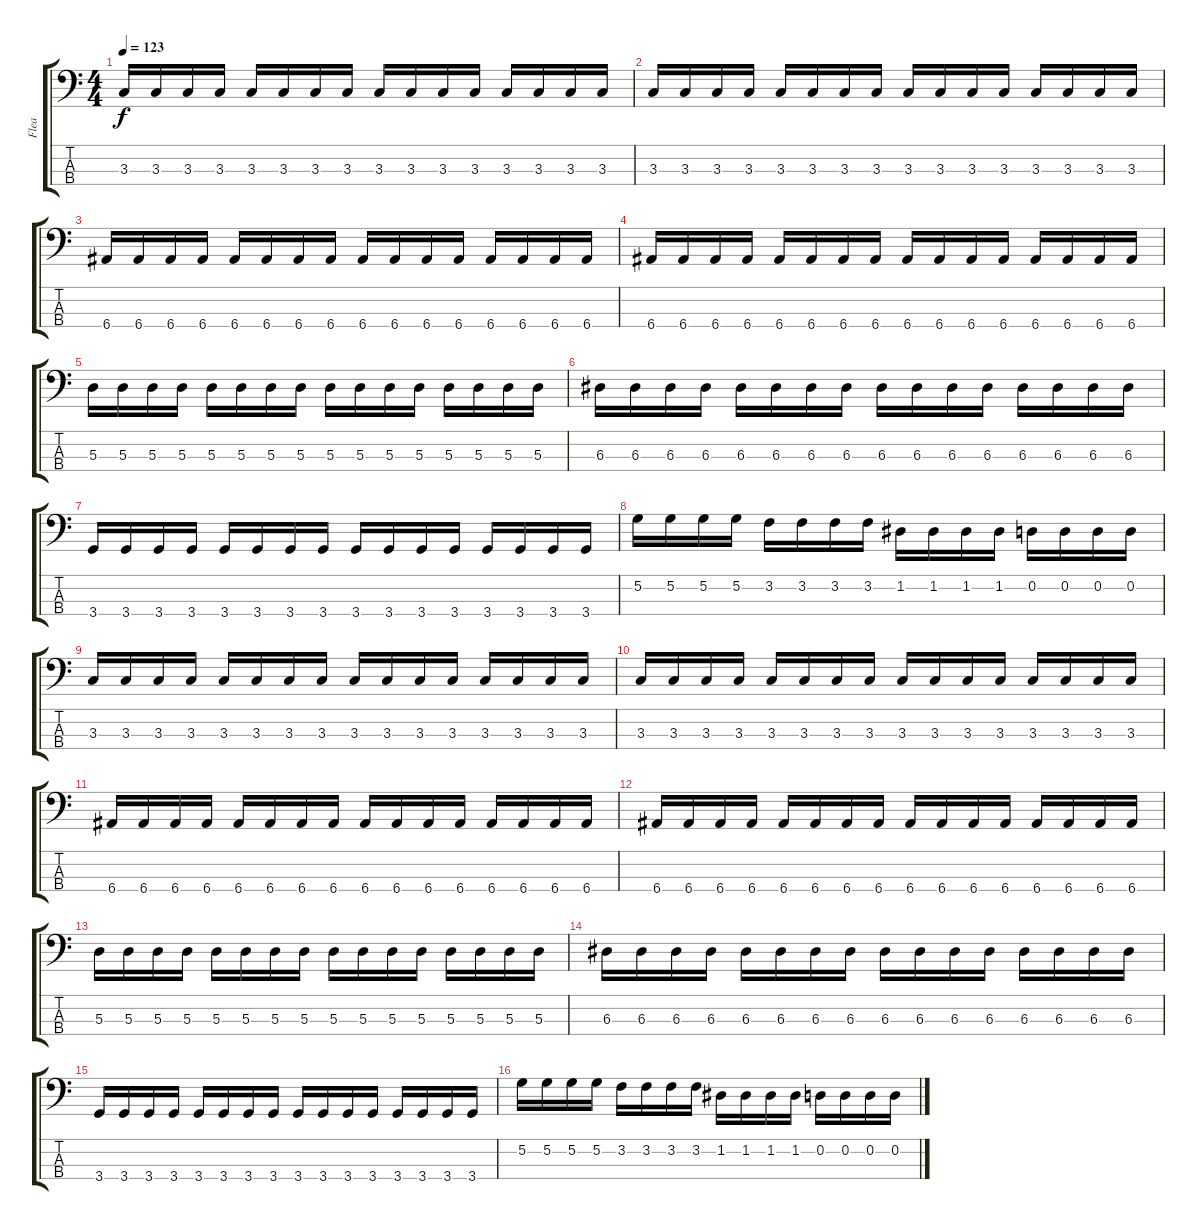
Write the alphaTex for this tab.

\track ("Flea" "Flea") {instrument electricbasspick}
\staff {score tabs}
\tuning (G2 D2 A1 E1) {hide}
\ts (4 4)
\tempo 123
\clef f4
\ks c
3.3.16{dy f} 3.3.16 3.3.16 3.3.16 3.3.16 3.3.16 3.3.16 3.3.16 3.3.16 3.3.16 3.3.16 3.3.16 3.3.16 3.3.16 3.3.16 3.3.16 |
3.3.16 3.3.16 3.3.16 3.3.16 3.3.16 3.3.16 3.3.16 3.3.16 3.3.16 3.3.16 3.3.16 3.3.16 3.3.16 3.3.16 3.3.16 3.3.16 |
6.4.16 6.4.16 6.4.16 6.4.16 6.4.16 6.4.16 6.4.16 6.4.16 6.4.16 6.4.16 6.4.16 6.4.16 6.4.16 6.4.16 6.4.16 6.4.16 |
6.4.16 6.4.16 6.4.16 6.4.16 6.4.16 6.4.16 6.4.16 6.4.16 6.4.16 6.4.16 6.4.16 6.4.16 6.4.16 6.4.16 6.4.16 6.4.16 |
5.3.16 5.3.16 5.3.16 5.3.16 5.3.16 5.3.16 5.3.16 5.3.16 5.3.16 5.3.16 5.3.16 5.3.16 5.3.16 5.3.16 5.3.16 5.3.16 |
6.3.16 6.3.16 6.3.16 6.3.16 6.3.16 6.3.16 6.3.16 6.3.16 6.3.16 6.3.16 6.3.16 6.3.16 6.3.16 6.3.16 6.3.16 6.3.16 |
3.4.16 3.4.16 3.4.16 3.4.16 3.4.16 3.4.16 3.4.16 3.4.16 3.4.16 3.4.16 3.4.16 3.4.16 3.4.16 3.4.16 3.4.16 3.4.16 |
5.2.16 5.2.16 5.2.16 5.2.16 3.2.16 3.2.16 3.2.16 3.2.16 1.2.16 1.2.16 1.2.16 1.2.16 0.2.16 0.2.16 0.2.16 0.2.16 |
3.3.16 3.3.16 3.3.16 3.3.16 3.3.16 3.3.16 3.3.16 3.3.16 3.3.16 3.3.16 3.3.16 3.3.16 3.3.16 3.3.16 3.3.16 3.3.16 |
3.3.16 3.3.16 3.3.16 3.3.16 3.3.16 3.3.16 3.3.16 3.3.16 3.3.16 3.3.16 3.3.16 3.3.16 3.3.16 3.3.16 3.3.16 3.3.16 |
6.4.16 6.4.16 6.4.16 6.4.16 6.4.16 6.4.16 6.4.16 6.4.16 6.4.16 6.4.16 6.4.16 6.4.16 6.4.16 6.4.16 6.4.16 6.4.16 |
6.4.16 6.4.16 6.4.16 6.4.16 6.4.16 6.4.16 6.4.16 6.4.16 6.4.16 6.4.16 6.4.16 6.4.16 6.4.16 6.4.16 6.4.16 6.4.16 |
5.3.16 5.3.16 5.3.16 5.3.16 5.3.16 5.3.16 5.3.16 5.3.16 5.3.16 5.3.16 5.3.16 5.3.16 5.3.16 5.3.16 5.3.16 5.3.16 |
6.3.16 6.3.16 6.3.16 6.3.16 6.3.16 6.3.16 6.3.16 6.3.16 6.3.16 6.3.16 6.3.16 6.3.16 6.3.16 6.3.16 6.3.16 6.3.16 |
3.4.16 3.4.16 3.4.16 3.4.16 3.4.16 3.4.16 3.4.16 3.4.16 3.4.16 3.4.16 3.4.16 3.4.16 3.4.16 3.4.16 3.4.16 3.4.16 |
5.2.16 5.2.16 5.2.16 5.2.16 3.2.16 3.2.16 3.2.16 3.2.16 1.2.16 1.2.16 1.2.16 1.2.16 0.2.16 0.2.16 0.2.16 0.2.16
